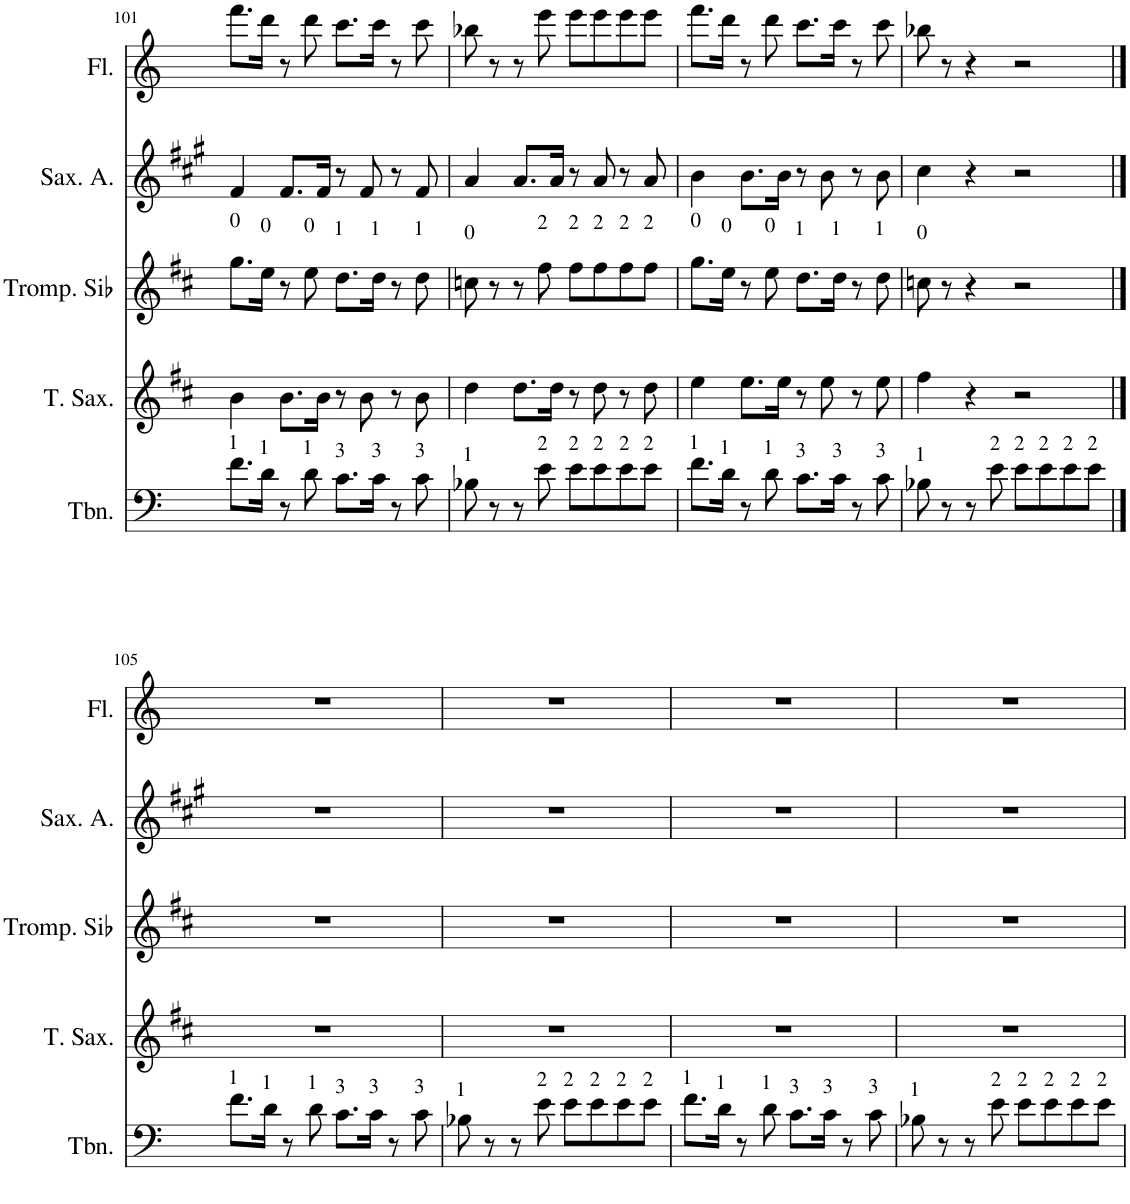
**kern	**kern	**kern	**kern	**kern	**kern
*part6	*part5	*part4	*part3	*part2	*part1
*staff6	*staff5	*staff4	*staff3	*staff2	*staff1
*I"Trombone	*I"Tenor Saxophone	*I"Trompette en Sib	*I"Saxophone Soprano	*I"Saxophone Alto	*I"Flute
*I'Tbn.	*I'T. Sax.	*I'Tromp. Sib	*I'Sax. S.	*I'Sax. A.	*I'Fl.
!!LO:PB:g=z
*clefF4	*clefG2	*clefG2	*clefG2	*clefG2	*clefG2
*	*Trd8c14	*Trd1c2	*Trd1c2	*Trd5c9	*
*k[]	*k[f#c#]	*k[f#c#]	*k[f#c#]	*k[f#c#g#]	*k[]
*M4/4	*M4/4	*M4/4	*M4/4	*M4/4	*M4/4
=101	=101	=101	=101	=101	=101
!	!	!LO:TX:a:t=0	!	!	!
!LO:TX:a:t=1	!	!	!	!	!
8.f\L	4b\	8.gg\L	4g	4f#/	8.fff\L
!	!	!LO:TX:a:t=0	!	!	!
!LO:TX:a:t=1	!	!	!	!	!
16d\Jk	.	16ee\Jk	.	.	16ddd\Jk
8r	8.b\L	8r	8.g/L	8.f#/L	8r
!	!	!LO:TX:a:t=0	!	!	!
!LO:TX:a:t=1	!	!	!	!	!
8d\	.	8ee\	.	.	8ddd\
.	16b\Jk	.	16g/Jk	16f#/Jk	.
!	!	!LO:TX:a:t=1	!	!	!
!LO:TX:a:t=3	!	!	!	!	!
8.c\L	8r	8.dd\L	8r	8r	8.ccc\L
.	8b\	.	8g	8f#/	.
!	!	!LO:TX:a:t=1	!	!	!
!LO:TX:a:t=3	!	!	!	!	!
16c\Jk	.	16dd\Jk	.	.	16ccc\Jk
8r	8r	8r	8r	8r	8r
!	!	!LO:TX:a:t=1	!	!	!
!LO:TX:a:t=3	!	!	!	!	!
8c\	8b\	8dd\	8g	8f#/	8ccc\
=102	=102	=102	=102	=102	=102
!	!	!LO:TX:a:t=0	!	!	!
!LO:TX:a:t=1	!	!	!	!	!
8B-X\	4dd\	8ccn\	4f#	4a/	8bb-X\
8r	.	8r	.	.	8r
8r	8.dd\L	8r	8.f#/L	8.a/L	8r
!	!	!LO:TX:a:t=2	!	!	!
!LO:TX:a:t=2	!	!	!	!	!
8e\	.	8ff#\	.	.	8eee\
.	16dd\Jk	.	16f#/Jk	16a/Jk	.
!	!	!LO:TX:a:t=2	!	!	!
!LO:TX:a:t=2	!	!	!	!	!
8e\L	8r	8ff#\L	8r	8r	8eee\L
!	!	!LO:TX:a:t=2	!	!	!
!LO:TX:a:t=2	!	!	!	!	!
8e\	8dd\	8ff#\	8f#	8a/	8eee\
!	!	!LO:TX:a:t=2	!	!	!
!LO:TX:a:t=2	!	!	!	!	!
8e\	8r	8ff#\	8r	8r	8eee\
!	!	!LO:TX:a:t=2	!	!	!
!LO:TX:a:t=2	!	!	!	!	!
8e\J	8dd\	8ff#\J	8f#	8a/	8eee\J
=103	=103	=103	=103	=103	=103
!	!	!LO:TX:a:t=0	!	!	!
!LO:TX:a:t=1	!	!	!	!	!
8.f\L	4ee\	8.gg\L	4g	4b\	8.fff\L
!	!	!LO:TX:a:t=0	!	!	!
!LO:TX:a:t=1	!	!	!	!	!
16d\Jk	.	16ee\Jk	.	.	16ddd\Jk
8r	8.ee\L	8r	8.g/L	8.b\L	8r
!	!	!LO:TX:a:t=0	!	!	!
!LO:TX:a:t=1	!	!	!	!	!
8d\	.	8ee\	.	.	8ddd\
.	16ee\Jk	.	16g/Jk	16b\Jk	.
!	!	!LO:TX:a:t=1	!	!	!
!LO:TX:a:t=3	!	!	!	!	!
8.c\L	8r	8.dd\L	8r	8r	8.ccc\L
.	8ee\	.	8g	8b\	.
!	!	!LO:TX:a:t=1	!	!	!
!LO:TX:a:t=3	!	!	!	!	!
16c\Jk	.	16dd\Jk	.	.	16ccc\Jk
8r	8r	8r	8r	8r	8r
!	!	!LO:TX:a:t=1	!	!	!
!LO:TX:a:t=3	!	!	!	!	!
8c\	8ee\	8dd\	8g	8b\	8ccc\
=104	=104	=104	=104	=104	=104
!	!	!LO:TX:a:t=0	!	!	!
!LO:TX:a:t=1	!	!	!	!	!
8B-X\	4ff#\	8ccn\	4a	4cc#\	8bb-X\
8r	.	8r	.	.	8r
8r	4r	4r	4r	4r	4r
!LO:TX:a:t=2	!	!	!	!	!
8e\	.	.	.	.	.
!LO:TX:a:t=2	!	!	!	!	!
8e\L	2r	2r	2r	2r	2r
!LO:TX:a:t=2	!	!	!	!	!
8e\	.	.	.	.	.
!LO:TX:a:t=2	!	!	!	!	!
8e\	.	.	.	.	.
!LO:TX:a:t=2	!	!	!	!	!
8e\J	.	.	.	.	.
!!LO:LB:g=z
==105	==105	==105	==105	==105	==105
!LO:TX:a:t=1	!	!	!	!	!
8.f\L	1r	1r	1r	1r	1r
!LO:TX:a:t=1	!	!	!	!	!
16d\Jk	.	.	.	.	.
8r	.	.	.	.	.
!LO:TX:a:t=1	!	!	!	!	!
8d\	.	.	.	.	.
!LO:TX:a:t=3	!	!	!	!	!
8.c\L	.	.	.	.	.
!LO:TX:a:t=3	!	!	!	!	!
16c\Jk	.	.	.	.	.
8r	.	.	.	.	.
!LO:TX:a:t=3	!	!	!	!	!
8c\	.	.	.	.	.
=106	=106	=106	=106	=106	=106
!LO:TX:a:t=1	!	!	!	!	!
8B-X\	1r	1r	1r	1r	1r
8r	.	.	.	.	.
8r	.	.	.	.	.
!LO:TX:a:t=2	!	!	!	!	!
8e\	.	.	.	.	.
!LO:TX:a:t=2	!	!	!	!	!
8e\L	.	.	.	.	.
!LO:TX:a:t=2	!	!	!	!	!
8e\	.	.	.	.	.
!LO:TX:a:t=2	!	!	!	!	!
8e\	.	.	.	.	.
!LO:TX:a:t=2	!	!	!	!	!
8e\J	.	.	.	.	.
=107	=107	=107	=107	=107	=107
!LO:TX:a:t=1	!	!	!	!	!
8.f\L	1r	1r	1r	1r	1r
!LO:TX:a:t=1	!	!	!	!	!
16d\Jk	.	.	.	.	.
8r	.	.	.	.	.
!LO:TX:a:t=1	!	!	!	!	!
8d\	.	.	.	.	.
!LO:TX:a:t=3	!	!	!	!	!
8.c\L	.	.	.	.	.
!LO:TX:a:t=3	!	!	!	!	!
16c\Jk	.	.	.	.	.
8r	.	.	.	.	.
!LO:TX:a:t=3	!	!	!	!	!
8c\	.	.	.	.	.
=108	=108	=108	=108	=108	=108
!LO:TX:a:t=1	!	!	!	!	!
8B-X\	1r	1r	1r	1r	1r
8r	.	.	.	.	.
8r	.	.	.	.	.
!LO:TX:a:t=2	!	!	!	!	!
8e\	.	.	.	.	.
!LO:TX:a:t=2	!	!	!	!	!
8e\L	.	.	.	.	.
!LO:TX:a:t=2	!	!	!	!	!
8e\	.	.	.	.	.
!LO:TX:a:t=2	!	!	!	!	!
8e\	.	.	.	.	.
!LO:TX:a:t=2	!	!	!	!	!
8e\J	.	.	.	.	.
=	=	=	=	=	=
*-	*-	*-	*-	*-	*-
